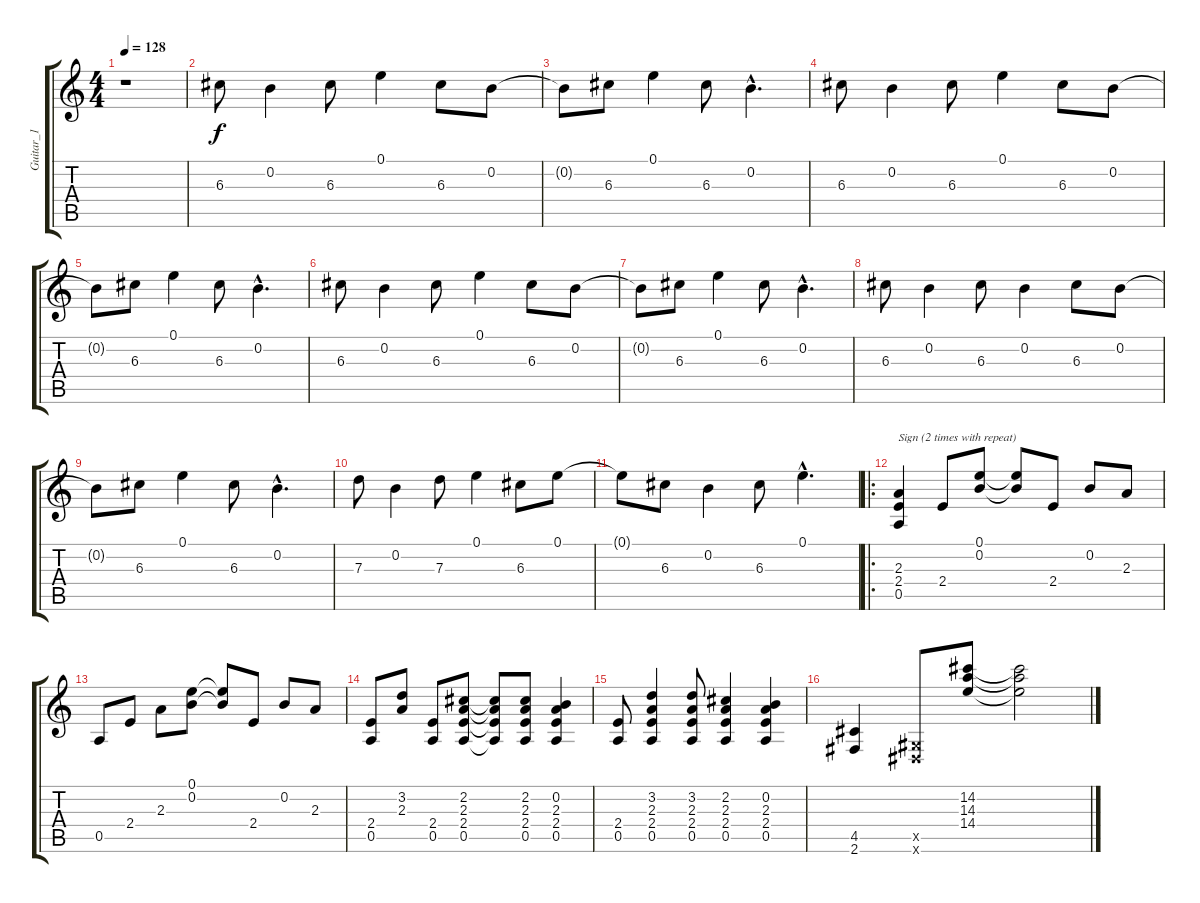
\track ("Guitar_1" "Guitar_1") {instrument distortionguitar}
\staff {score tabs}
\tuning (E4 B3 G3 D3 A2 E2) {hide}
\ts (4 4)
\tempo 128
\clef g2
\ks c
r.1{dy f instrument distortionguitar} |
6.3.8 0.2.4 6.3.8 0.1.4 6.3.8 0.2.8 |
0.2{t}.8 6.3.8 0.1.4 6.3.8 0.2{hac}.4{d} |
6.3.8 0.2.4 6.3.8 0.1.4 6.3.8 0.2.8 |
0.2{t}.8 6.3.8 0.1.4 6.3.8 0.2{hac}.4{d} |
6.3.8 0.2.4 6.3.8 0.1.4 6.3.8 0.2.8 |
0.2{t}.8 6.3.8 0.1.4 6.3.8 0.2{hac}.4{d} |
6.3.8 0.2.4 6.3.8 0.2.4 6.3.8 0.2.8 |
0.2{t}.8 6.3.8 0.1.4 6.3.8 0.2{hac}.4{d} |
7.3.8 0.2.4 7.3.8 0.1.4 6.3.8 0.1.8 |
0.1{t}.8 6.3.8 0.2.4 6.3.8 0.1{hac}.4{d} |
\ro
(2.3 2.4 0.5).4{txt "Sign (2 times with repeat)"} 2.4.8 (0.1 0.2).8 (0.1{t} 0.2{t}).8 2.4.8 0.2.8 2.3.8 |
0.5.8 2.4.8 2.3.8 (0.1 0.2).8 (0.1{t} 0.2{t}).8 2.4.8 0.2.8 2.3.8 |
(2.4 0.5).8 (3.2 2.3).8 (2.4 0.5).8 (2.2 2.3 2.4 0.5).8 (2.2{t} 2.3{t} 2.4{t} 0.5{t}).8 (2.2 2.3 2.4 0.5).8 (0.2 2.3 2.4 0.5).4 |
(2.4 0.5).8 (3.2 2.3 2.4 0.5).4 (3.2 2.3 2.4 0.5).8 (2.2 2.3 2.4 0.5).4 (0.2 2.3 2.4 0.5).4 |
(4.5 2.6).4 (-1.5{x} -1.6{x}).8 (14.2 14.3 14.4).8 (14.2{t} 14.3{t} 14.4{t}).2
